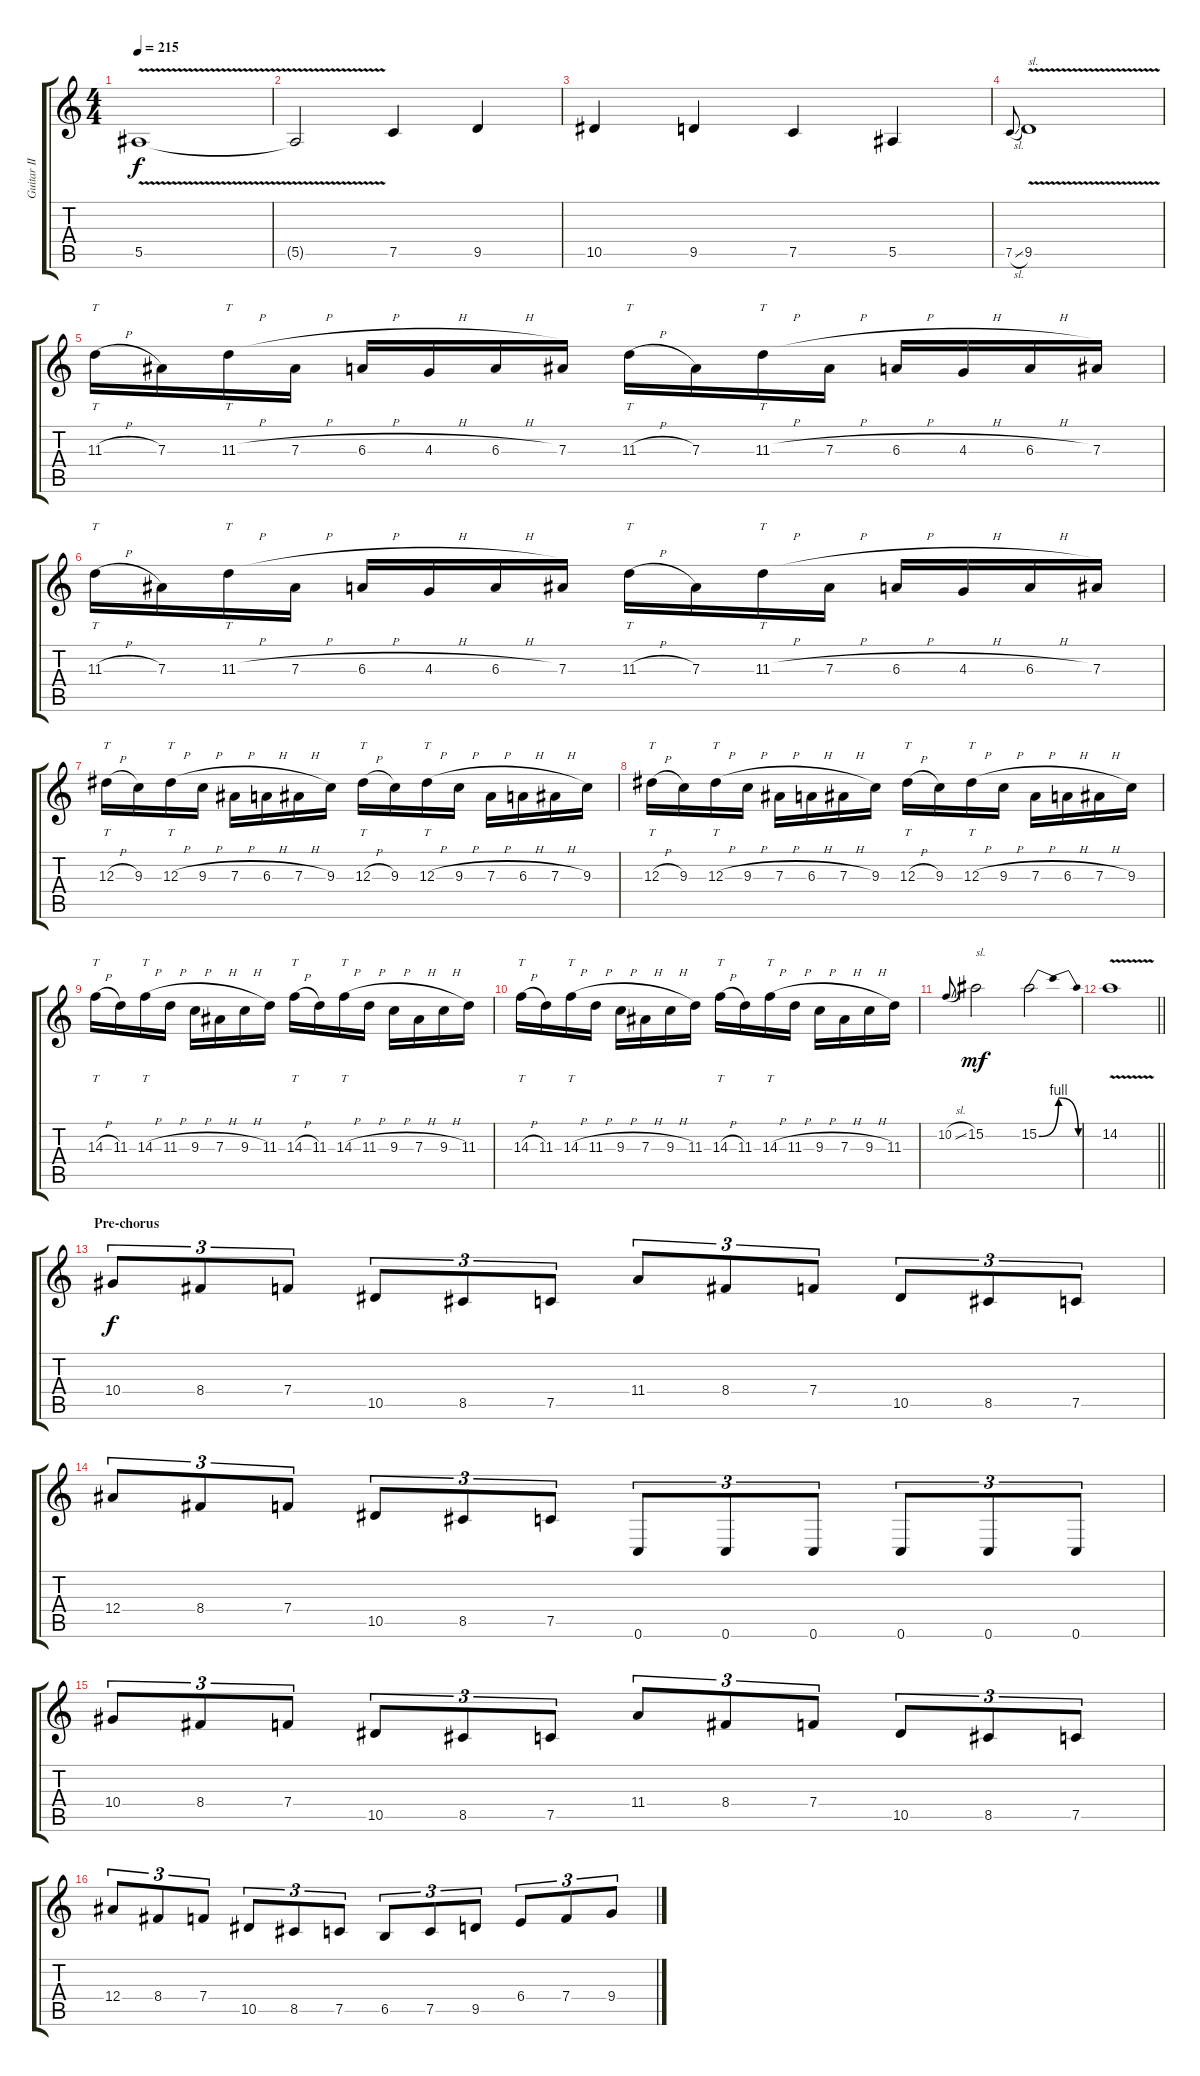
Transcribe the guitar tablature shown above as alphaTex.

\track ("Guitar II" "Guitar II") {instrument overdrivenguitar}
\staff {score tabs}
\tuning (C4 G3 Eb3 Bb2 F2 C2) {hide}
\ts (4 4)
\tempo 215
\clef g2
\ks c
5.5{v}.1{dy f} |
5.5{t}.2 7.5.4 9.5.4 |
10.5.4 9.5.4 7.5.4 5.5.4 |
7.5{sl}.8{gr onbeat} 9.5{v}.1{txt "sl."} |
11.3{h}.16{tt volume 12} 7.3.16 11.3{h}.16{tt} 7.3{h}.16 6.3{h}.16 4.3{h}.16 6.3{h}.16 7.3.16 11.3{h}.16{tt} 7.3.16 11.3{h}.16{tt} 7.3{h}.16 6.3{h}.16 4.3{h}.16 6.3{h}.16 7.3.16 |
11.3{h}.16{tt} 7.3.16 11.3{h}.16{tt} 7.3{h}.16 6.3{h}.16 4.3{h}.16 6.3{h}.16 7.3.16 11.3{h}.16{tt} 7.3.16 11.3{h}.16{tt} 7.3{h}.16 6.3{h}.16 4.3{h}.16 6.3{h}.16 7.3.16 |
12.3{h}.16{tt} 9.3.16 12.3{h}.16{tt} 9.3{h}.16 7.3{h}.16 6.3{h}.16 7.3{h}.16 9.3.16 12.3{h}.16{tt} 9.3.16 12.3{h}.16{tt} 9.3{h}.16 7.3{h}.16 6.3{h}.16 7.3{h}.16 9.3.16 |
12.3{h}.16{tt} 9.3.16 12.3{h}.16{tt} 9.3{h}.16 7.3{h}.16 6.3{h}.16 7.3{h}.16 9.3.16 12.3{h}.16{tt} 9.3.16 12.3{h}.16{tt} 9.3{h}.16 7.3{h}.16 6.3{h}.16 7.3{h}.16 9.3.16 |
14.3{h}.16{tt} 11.3.16 14.3{h}.16{tt} 11.3{h}.16 9.3{h}.16 7.3{h}.16 9.3{h}.16 11.3.16 14.3{h}.16{tt} 11.3.16 14.3{h}.16{tt} 11.3{h}.16 9.3{h}.16 7.3{h}.16 9.3{h}.16 11.3.16 |
14.3{h}.16{tt} 11.3.16 14.3{h}.16{tt} 11.3{h}.16 9.3{h}.16 7.3{h}.16 9.3{h}.16 11.3.16 14.3{h}.16{tt} 11.3.16 14.3{h}.16{tt} 11.3{h}.16 9.3{h}.16 7.3{h}.16 9.3{h}.16 11.3.16 |
10.2{sl}.8{gr onbeat} 15.2.2{txt "sl." dy mf volume 13} 15.2{be (bendrelease 0 0 10 4 35 4 60 0)}.2 |
\barLineRight lightlight
14.2{v}.1 |
\section ("" "Pre-chorus")
10.4.8{tu (3 2) dy f} 8.4.8{tu (3 2)} 7.4.8{tu (3 2)} 10.5.8{tu (3 2)} 8.5.8{tu (3 2)} 7.5.8{tu (3 2)} 11.4.8{tu (3 2)} 8.4.8{tu (3 2)} 7.4.8{tu (3 2)} 10.5.8{tu (3 2)} 8.5.8{tu (3 2)} 7.5.8{tu (3 2)} |
12.4.8{tu (3 2)} 8.4.8{tu (3 2)} 7.4.8{tu (3 2)} 10.5.8{tu (3 2)} 8.5.8{tu (3 2)} 7.5.8{tu (3 2)} 0.6.8{tu (3 2)} 0.6.8{tu (3 2)} 0.6.8{tu (3 2)} 0.6.8{tu (3 2)} 0.6.8{tu (3 2)} 0.6.8{tu (3 2)} |
10.4.8{tu (3 2)} 8.4.8{tu (3 2)} 7.4.8{tu (3 2)} 10.5.8{tu (3 2)} 8.5.8{tu (3 2)} 7.5.8{tu (3 2)} 11.4.8{tu (3 2)} 8.4.8{tu (3 2)} 7.4.8{tu (3 2)} 10.5.8{tu (3 2)} 8.5.8{tu (3 2)} 7.5.8{tu (3 2)} |
12.4.8{tu (3 2)} 8.4.8{tu (3 2)} 7.4.8{tu (3 2)} 10.5.8{tu (3 2)} 8.5.8{tu (3 2)} 7.5.8{tu (3 2)} 6.5.8{tu (3 2)} 7.5.8{tu (3 2)} 9.5.8{tu (3 2)} 6.4.8{tu (3 2)} 7.4.8{tu (3 2)} 9.4.8{tu (3 2)}
